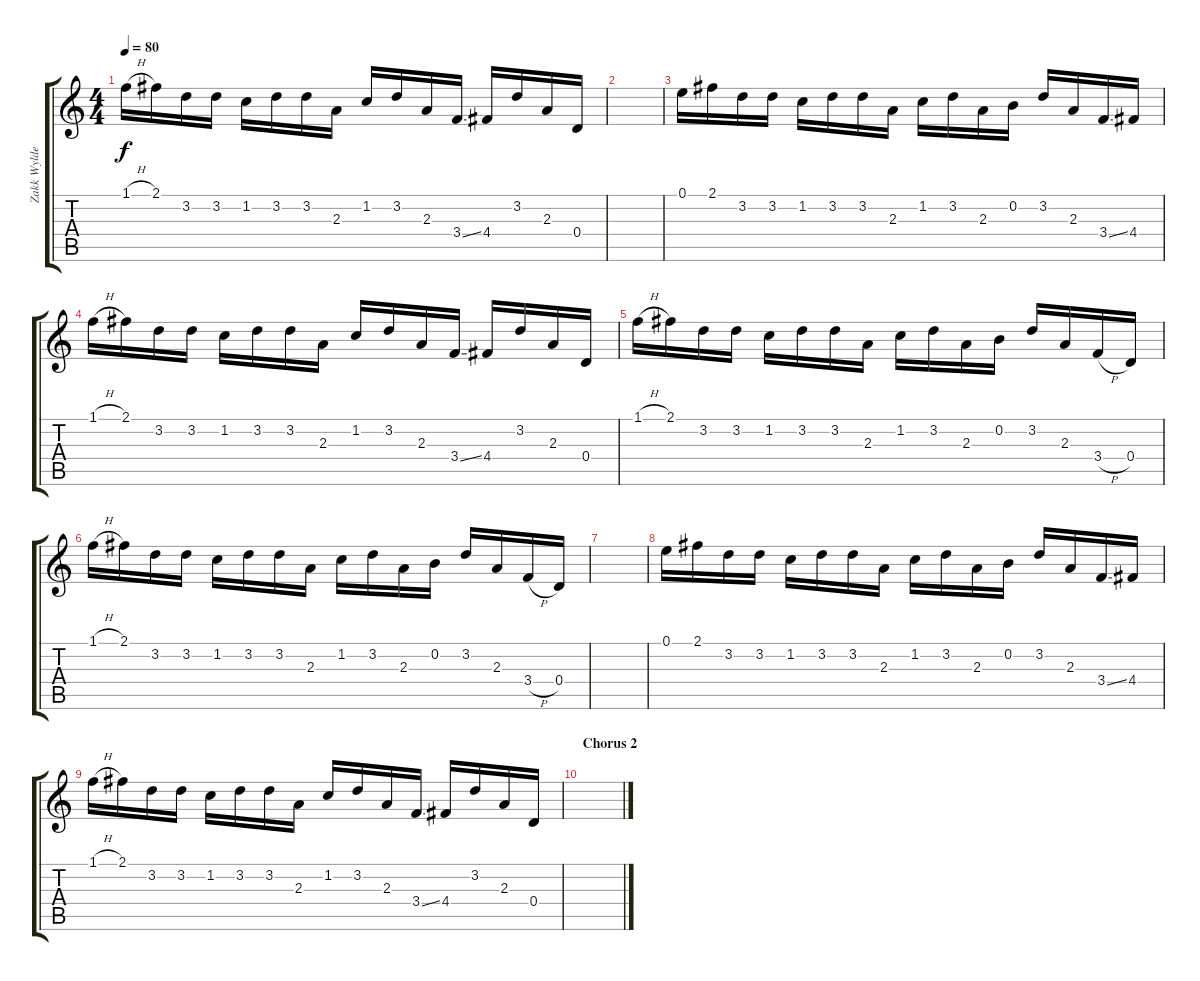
\track ("Zakk Wylde (Banjo)" "Zakk Wylde") {instrument banjo}
\staff {score tabs}
\tuning (E4 B3 G3 D3 A2 E2) {hide}
\displaytranspose 12
\ts (4 4)
\tempo 80
\clef g2
\ks c
1.1{h}.16{dy f} 2.1.16 3.2.16 3.2.16 1.2.16 3.2.16 3.2.16 2.3.16 1.2.16 3.2.16 2.3.16 3.4{ss}.16 4.4.16 3.2.16 2.3.16 0.4.16 |
|
0.1.16 2.1.16 3.2.16 3.2.16 1.2.16 3.2.16 3.2.16 2.3.16 1.2.16 3.2.16 2.3.16 0.2.16 3.2.16 2.3.16 3.4{ss}.16 4.4.16 |
1.1{h}.16 2.1.16 3.2.16 3.2.16 1.2.16 3.2.16 3.2.16 2.3.16 1.2.16 3.2.16 2.3.16 3.4{ss}.16 4.4.16 3.2.16 2.3.16 0.4.16 |
1.1{h}.16 2.1.16 3.2.16 3.2.16 1.2.16 3.2.16 3.2.16 2.3.16 1.2.16 3.2.16 2.3.16 0.2.16 3.2.16 2.3.16 3.4{h}.16 0.4.16 |
1.1{h}.16 2.1.16 3.2.16 3.2.16 1.2.16 3.2.16 3.2.16 2.3.16 1.2.16 3.2.16 2.3.16 0.2.16 3.2.16 2.3.16 3.4{h}.16 0.4.16 |
|
0.1.16 2.1.16 3.2.16 3.2.16 1.2.16 3.2.16 3.2.16 2.3.16 1.2.16 3.2.16 2.3.16 0.2.16 3.2.16 2.3.16 3.4{ss}.16 4.4.16 |
1.1{h}.16 2.1.16 3.2.16 3.2.16 1.2.16 3.2.16 3.2.16 2.3.16 1.2.16 3.2.16 2.3.16 3.4{ss}.16 4.4.16 3.2.16 2.3.16 0.4.16 |
\section ("" "Chorus 2")
